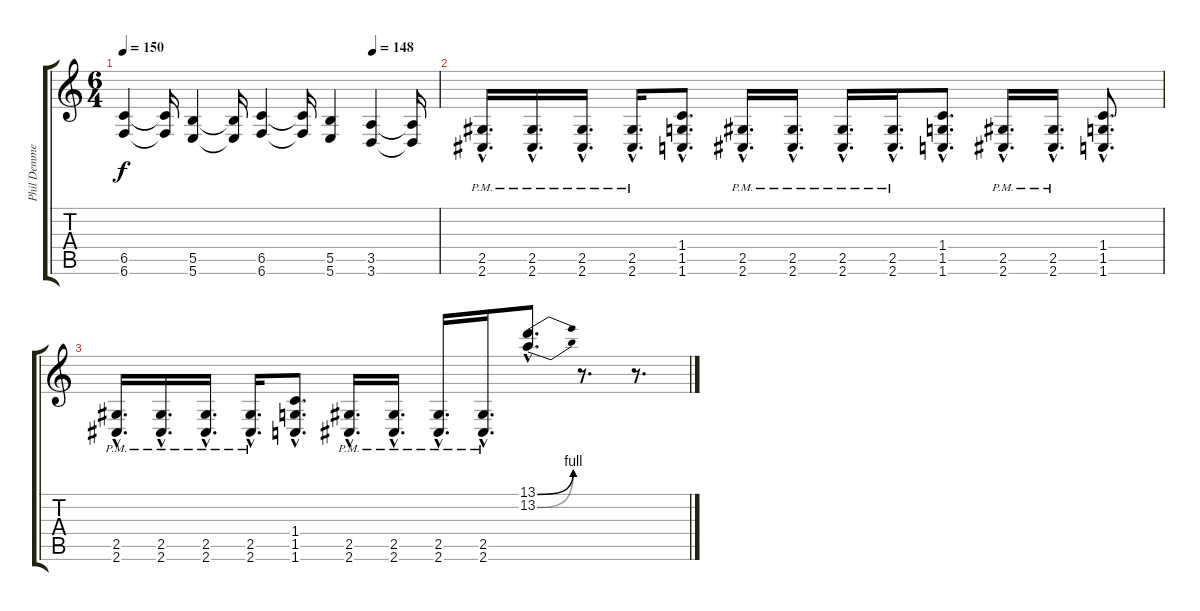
\track ("Phil Demmel" "Phil Demme") {instrument overdrivenguitar}
\staff {score tabs}
\tuning (Db4 Ab3 E3 B2 Gb2 B1) {hide}
\ts (6 4)
\tempo 150
\tempo (148 0.7916666666666666)
\clef g2
\ks c
(6.5 6.6).4{dy f} (6.5{t} 6.6{t}).16 (5.5 5.6).4 (5.5{t} 5.6{t}).16 (6.5 6.6).4 (6.5{t} 6.6{t}).16 (5.5 5.6).4 (3.5 3.6).4 (3.5{t} 3.6{t}).16 |
(2.5{hac pm} 2.6{hac pm}).16{d} (2.5{hac pm} 2.6{hac pm}).16{d} (2.5{hac pm} 2.6{hac pm}).16{d} (2.5{hac pm} 2.6{hac pm}).16{d} (1.4{hac} 1.5{hac} 1.6{hac}).8{d} (2.5{hac pm} 2.6{hac pm}).16{d} (2.5{hac pm} 2.6{hac pm}).16{d} (2.5{hac pm} 2.6{hac pm}).16{d} (2.5{hac pm} 2.6{hac pm}).16{d} (1.4{hac} 1.5{hac} 1.6{hac}).8{d} (2.5{hac pm} 2.6{hac pm}).16{d} (2.5{hac pm} 2.6{hac pm}).16{d} (1.4{hac} 1.5{hac} 1.6{hac}).8{d} |
(2.5{hac pm} 2.6{hac pm}).16{d} (2.5{hac pm} 2.6{hac pm}).16{d} (2.5{hac pm} 2.6{hac pm}).16{d} (2.5{hac pm} 2.6{hac pm}).16{d} (1.4{hac} 1.5{hac} 1.6{hac}).8{d} (2.5{hac pm} 2.6{hac pm}).16{d} (2.5{hac pm} 2.6{hac pm}).16{d} (2.5{hac} 2.6{hac pm}).16{d} (2.5{hac pm} 2.6{hac pm}).16{d} (13.1{be (bend 0 0 60 4) hac} 13.2{be (bend 0 0 60 4) hac}).8{d} r.8{d} r.8{d}
